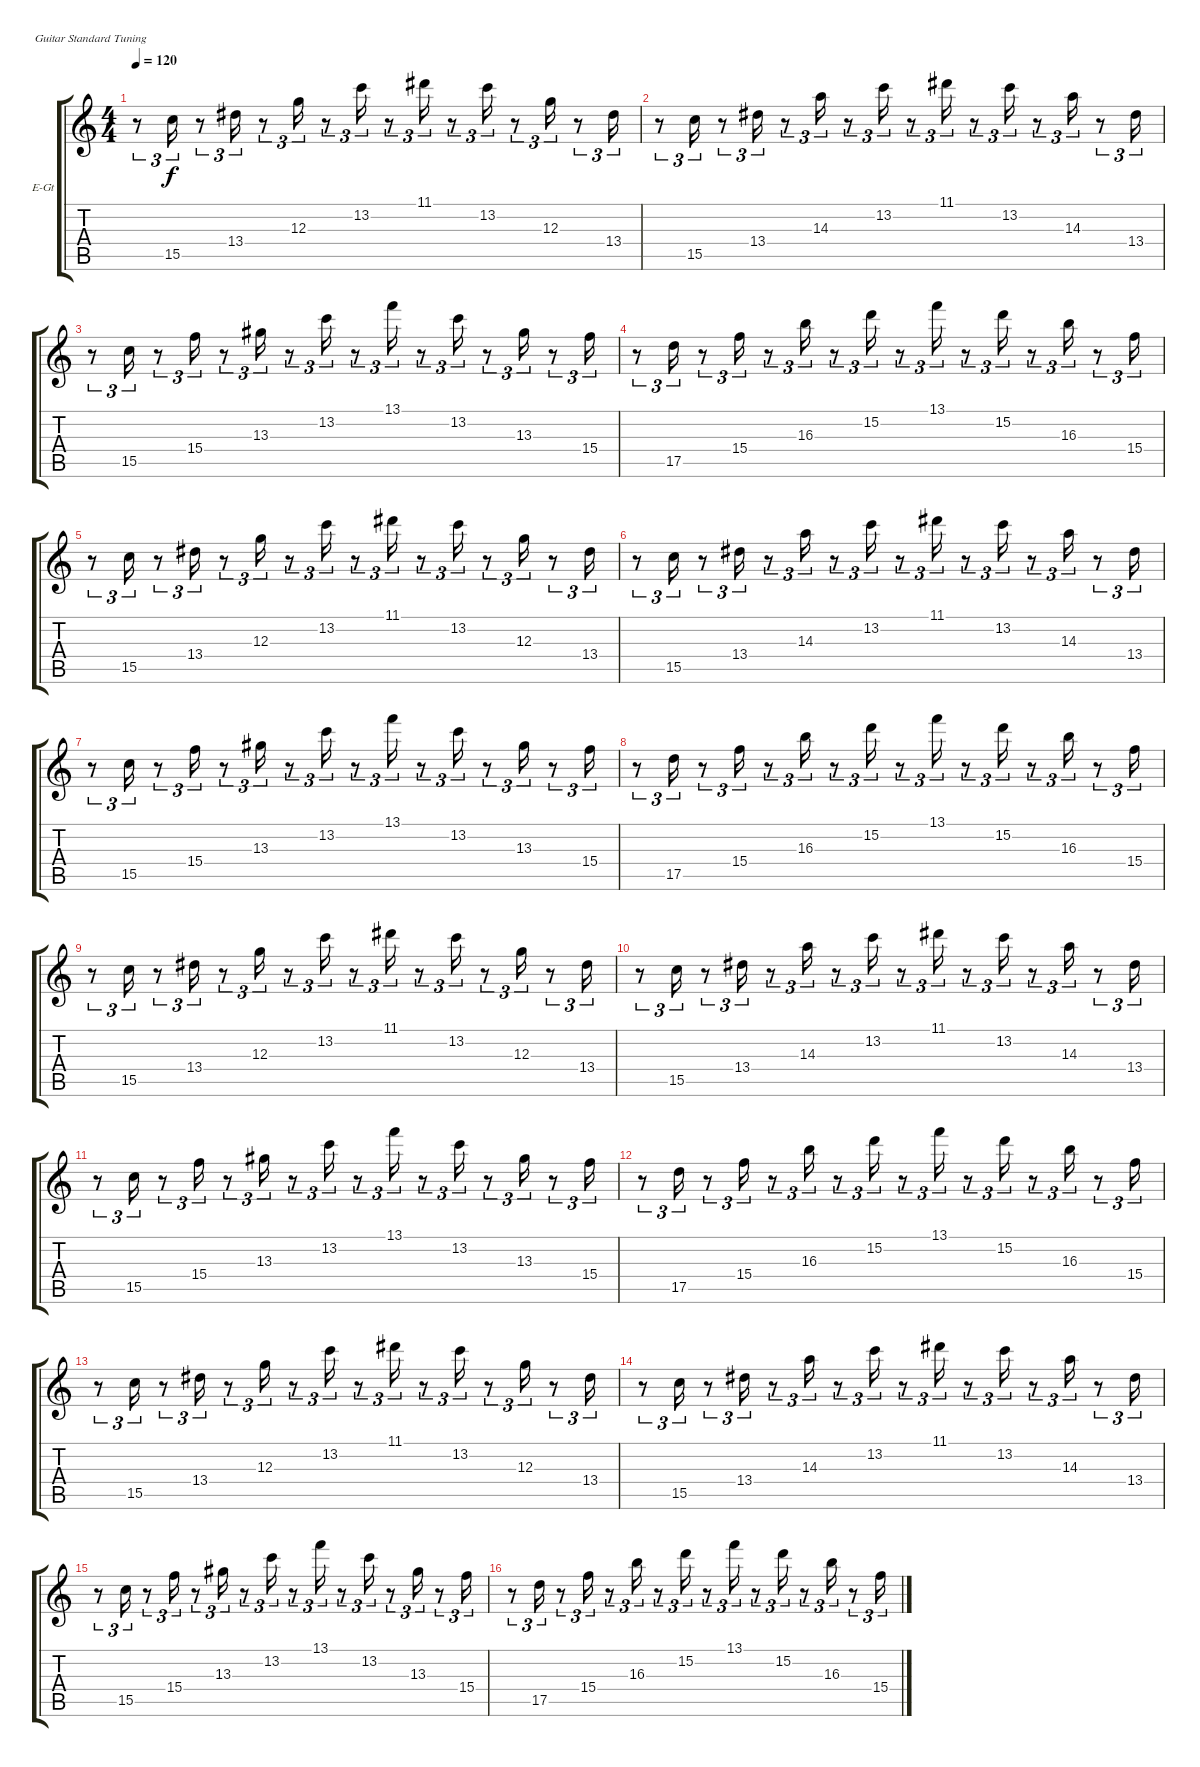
\defaultSystemsLayout 4
\bracketExtendMode groupsimilarinstruments
\firstSystemTrackNameOrientation horizontal
\otherSystemsTrackNameOrientation horizontal
\track ("Electric Guitar" "E-Gt") {instrument distortionguitar}
\staff {score tabs}
\tuning (E4 B3 G3 D3 A2 E2)
\ts (4 4)
\tempo 120
\clef g2
\scale
0.333333
\ks c
r.8{tu (3 2) dy ppp} 15.5.16{tu (3 2) dy f} r.8{tu (3 2)} 13.4.16{tu (3 2)} r.8{tu (3 2)} 12.3.16{tu (3 2)} r.8{tu (3 2)} 13.2.16{tu (3 2)} r.8{tu (3 2)} 11.1.16{tu (3 2)} r.8{tu (3 2)} 13.2.16{tu (3 2)} r.8{tu (3 2)} 12.3.16{tu (3 2)} r.8{tu (3 2)} 13.4.16{tu (3 2)} |
\scale
0.333333 r.8{tu (3 2)} 15.5.16{tu (3 2)} r.8{tu (3 2)} 13.4.16{tu (3 2)} r.8{tu (3 2)} 14.3.16{tu (3 2)} r.8{tu (3 2)} 13.2.16{tu (3 2)} r.8{tu (3 2)} 11.1.16{tu (3 2)} r.8{tu (3 2)} 13.2.16{tu (3 2)} r.8{tu (3 2)} 14.3.16{tu (3 2)} r.8{tu (3 2)} 13.4.16{tu (3 2)} |
\scale
0.333333 r.8{tu (3 2)} 15.5.16{tu (3 2)} r.8{tu (3 2)} 15.4.16{tu (3 2)} r.8{tu (3 2)} 13.3.16{tu (3 2)} r.8{tu (3 2)} 13.2.16{tu (3 2)} r.8{tu (3 2)} 13.1.16{tu (3 2)} r.8{tu (3 2)} 13.2.16{tu (3 2)} r.8{tu (3 2)} 13.3.16{tu (3 2)} r.8{tu (3 2)} 15.4.16{tu (3 2)} |
\scale
0.333333 r.8{tu (3 2)} 17.5.16{tu (3 2)} r.8{tu (3 2)} 15.4.16{tu (3 2)} r.8{tu (3 2)} 16.3.16{tu (3 2)} r.8{tu (3 2)} 15.2.16{tu (3 2)} r.8{tu (3 2)} 13.1.16{tu (3 2)} r.8{tu (3 2)} 15.2.16{tu (3 2)} r.8{tu (3 2)} 16.3.16{tu (3 2)} r.8{tu (3 2)} 15.4.16{tu (3 2)} |
r.8{tu (3 2)} 15.5.16{tu (3 2)} r.8{tu (3 2)} 13.4.16{tu (3 2)} r.8{tu (3 2)} 12.3.16{tu (3 2)} r.8{tu (3 2)} 13.2.16{tu (3 2)} r.8{tu (3 2)} 11.1.16{tu (3 2)} r.8{tu (3 2)} 13.2.16{tu (3 2)} r.8{tu (3 2)} 12.3.16{tu (3 2)} r.8{tu (3 2)} 13.4.16{tu (3 2)} |
r.8{tu (3 2)} 15.5.16{tu (3 2)} r.8{tu (3 2)} 13.4.16{tu (3 2)} r.8{tu (3 2)} 14.3.16{tu (3 2)} r.8{tu (3 2)} 13.2.16{tu (3 2)} r.8{tu (3 2)} 11.1.16{tu (3 2)} r.8{tu (3 2)} 13.2.16{tu (3 2)} r.8{tu (3 2)} 14.3.16{tu (3 2)} r.8{tu (3 2)} 13.4.16{tu (3 2)} |
r.8{tu (3 2)} 15.5.16{tu (3 2)} r.8{tu (3 2)} 15.4.16{tu (3 2)} r.8{tu (3 2)} 13.3.16{tu (3 2)} r.8{tu (3 2)} 13.2.16{tu (3 2)} r.8{tu (3 2)} 13.1.16{tu (3 2)} r.8{tu (3 2)} 13.2.16{tu (3 2)} r.8{tu (3 2)} 13.3.16{tu (3 2)} r.8{tu (3 2)} 15.4.16{tu (3 2)} |
r.8{tu (3 2)} 17.5.16{tu (3 2)} r.8{tu (3 2)} 15.4.16{tu (3 2)} r.8{tu (3 2)} 16.3.16{tu (3 2)} r.8{tu (3 2)} 15.2.16{tu (3 2)} r.8{tu (3 2)} 13.1.16{tu (3 2)} r.8{tu (3 2)} 15.2.16{tu (3 2)} r.8{tu (3 2)} 16.3.16{tu (3 2)} r.8{tu (3 2)} 15.4.16{tu (3 2)} |
\scale
0.333333 r.8{tu (3 2)} 15.5.16{tu (3 2)} r.8{tu (3 2)} 13.4.16{tu (3 2)} r.8{tu (3 2)} 12.3.16{tu (3 2)} r.8{tu (3 2)} 13.2.16{tu (3 2)} r.8{tu (3 2)} 11.1.16{tu (3 2)} r.8{tu (3 2)} 13.2.16{tu (3 2)} r.8{tu (3 2)} 12.3.16{tu (3 2)} r.8{tu (3 2)} 13.4.16{tu (3 2)} |
\scale
0.333333 r.8{tu (3 2)} 15.5.16{tu (3 2)} r.8{tu (3 2)} 13.4.16{tu (3 2)} r.8{tu (3 2)} 14.3.16{tu (3 2)} r.8{tu (3 2)} 13.2.16{tu (3 2)} r.8{tu (3 2)} 11.1.16{tu (3 2)} r.8{tu (3 2)} 13.2.16{tu (3 2)} r.8{tu (3 2)} 14.3.16{tu (3 2)} r.8{tu (3 2)} 13.4.16{tu (3 2)} |
\scale
0.333333 r.8{tu (3 2)} 15.5.16{tu (3 2)} r.8{tu (3 2)} 15.4.16{tu (3 2)} r.8{tu (3 2)} 13.3.16{tu (3 2)} r.8{tu (3 2)} 13.2.16{tu (3 2)} r.8{tu (3 2)} 13.1.16{tu (3 2)} r.8{tu (3 2)} 13.2.16{tu (3 2)} r.8{tu (3 2)} 13.3.16{tu (3 2)} r.8{tu (3 2)} 15.4.16{tu (3 2)} |
\scale
0.333333 r.8{tu (3 2)} 17.5.16{tu (3 2)} r.8{tu (3 2)} 15.4.16{tu (3 2)} r.8{tu (3 2)} 16.3.16{tu (3 2)} r.8{tu (3 2)} 15.2.16{tu (3 2)} r.8{tu (3 2)} 13.1.16{tu (3 2)} r.8{tu (3 2)} 15.2.16{tu (3 2)} r.8{tu (3 2)} 16.3.16{tu (3 2)} r.8{tu (3 2)} 15.4.16{tu (3 2)} |
r.8{tu (3 2)} 15.5.16{tu (3 2)} r.8{tu (3 2)} 13.4.16{tu (3 2)} r.8{tu (3 2)} 12.3.16{tu (3 2)} r.8{tu (3 2)} 13.2.16{tu (3 2)} r.8{tu (3 2)} 11.1.16{tu (3 2)} r.8{tu (3 2)} 13.2.16{tu (3 2)} r.8{tu (3 2)} 12.3.16{tu (3 2)} r.8{tu (3 2)} 13.4.16{tu (3 2)} |
r.8{tu (3 2)} 15.5.16{tu (3 2)} r.8{tu (3 2)} 13.4.16{tu (3 2)} r.8{tu (3 2)} 14.3.16{tu (3 2)} r.8{tu (3 2)} 13.2.16{tu (3 2)} r.8{tu (3 2)} 11.1.16{tu (3 2)} r.8{tu (3 2)} 13.2.16{tu (3 2)} r.8{tu (3 2)} 14.3.16{tu (3 2)} r.8{tu (3 2)} 13.4.16{tu (3 2)} |
r.8{tu (3 2)} 15.5.16{tu (3 2)} r.8{tu (3 2)} 15.4.16{tu (3 2)} r.8{tu (3 2)} 13.3.16{tu (3 2)} r.8{tu (3 2)} 13.2.16{tu (3 2)} r.8{tu (3 2)} 13.1.16{tu (3 2)} r.8{tu (3 2)} 13.2.16{tu (3 2)} r.8{tu (3 2)} 13.3.16{tu (3 2)} r.8{tu (3 2)} 15.4.16{tu (3 2)} |
r.8{tu (3 2)} 17.5.16{tu (3 2)} r.8{tu (3 2)} 15.4.16{tu (3 2)} r.8{tu (3 2)} 16.3.16{tu (3 2)} r.8{tu (3 2)} 15.2.16{tu (3 2)} r.8{tu (3 2)} 13.1.16{tu (3 2)} r.8{tu (3 2)} 15.2.16{tu (3 2)} r.8{tu (3 2)} 16.3.16{tu (3 2)} r.8{tu (3 2)} 15.4.16{tu (3 2)}
